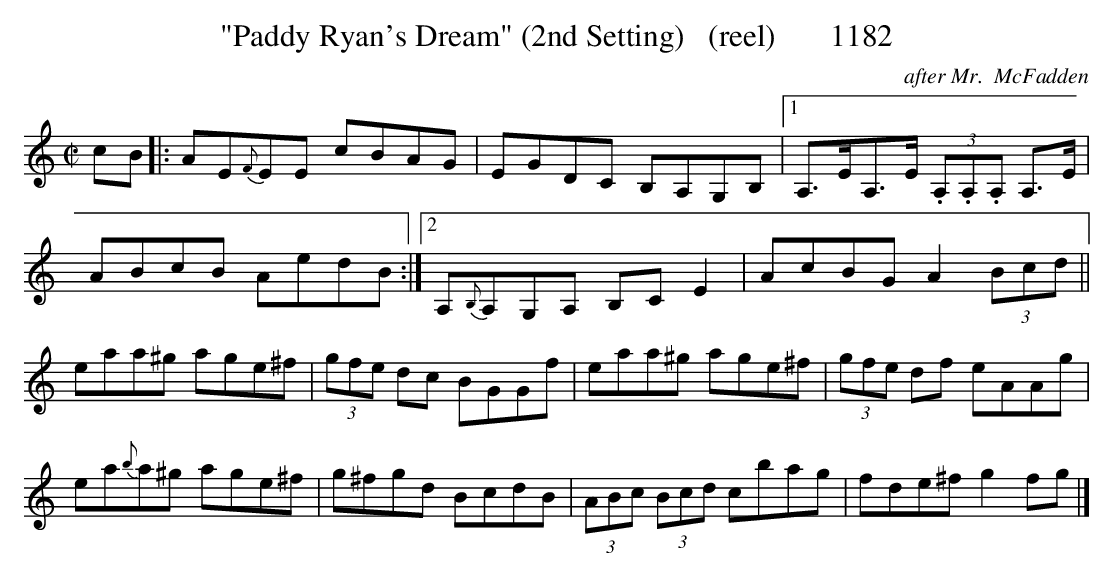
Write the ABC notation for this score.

X:1
T:"Paddy Ryan's Dream" (2nd Setting)   (reel)       1182
C:after Mr.  McFadden
BRENNAN July 2003 (HTTP://WWW.SOSYOURMOM.COM)
M:C|
L:1/8
K:C
cB|:AE{F}EE cBAG|EGDC B,A,G,B,|[1A,3/2E/2A,3/2E/2  (3.A,.A,.A, A,3/2E/2|
ABcB AedB:|[2A,{B,}A,G,A, B,C E2|AcBG A2 (3Bcd||
eaa^g age^f| (3gfe dc BGGf|eaa^g age^f|(3gfe df eAAg|
ea{b}a^g age^f|g^fgd BcdB| (3ABc  (3Bcd cbag|fde^f g2fg|]
